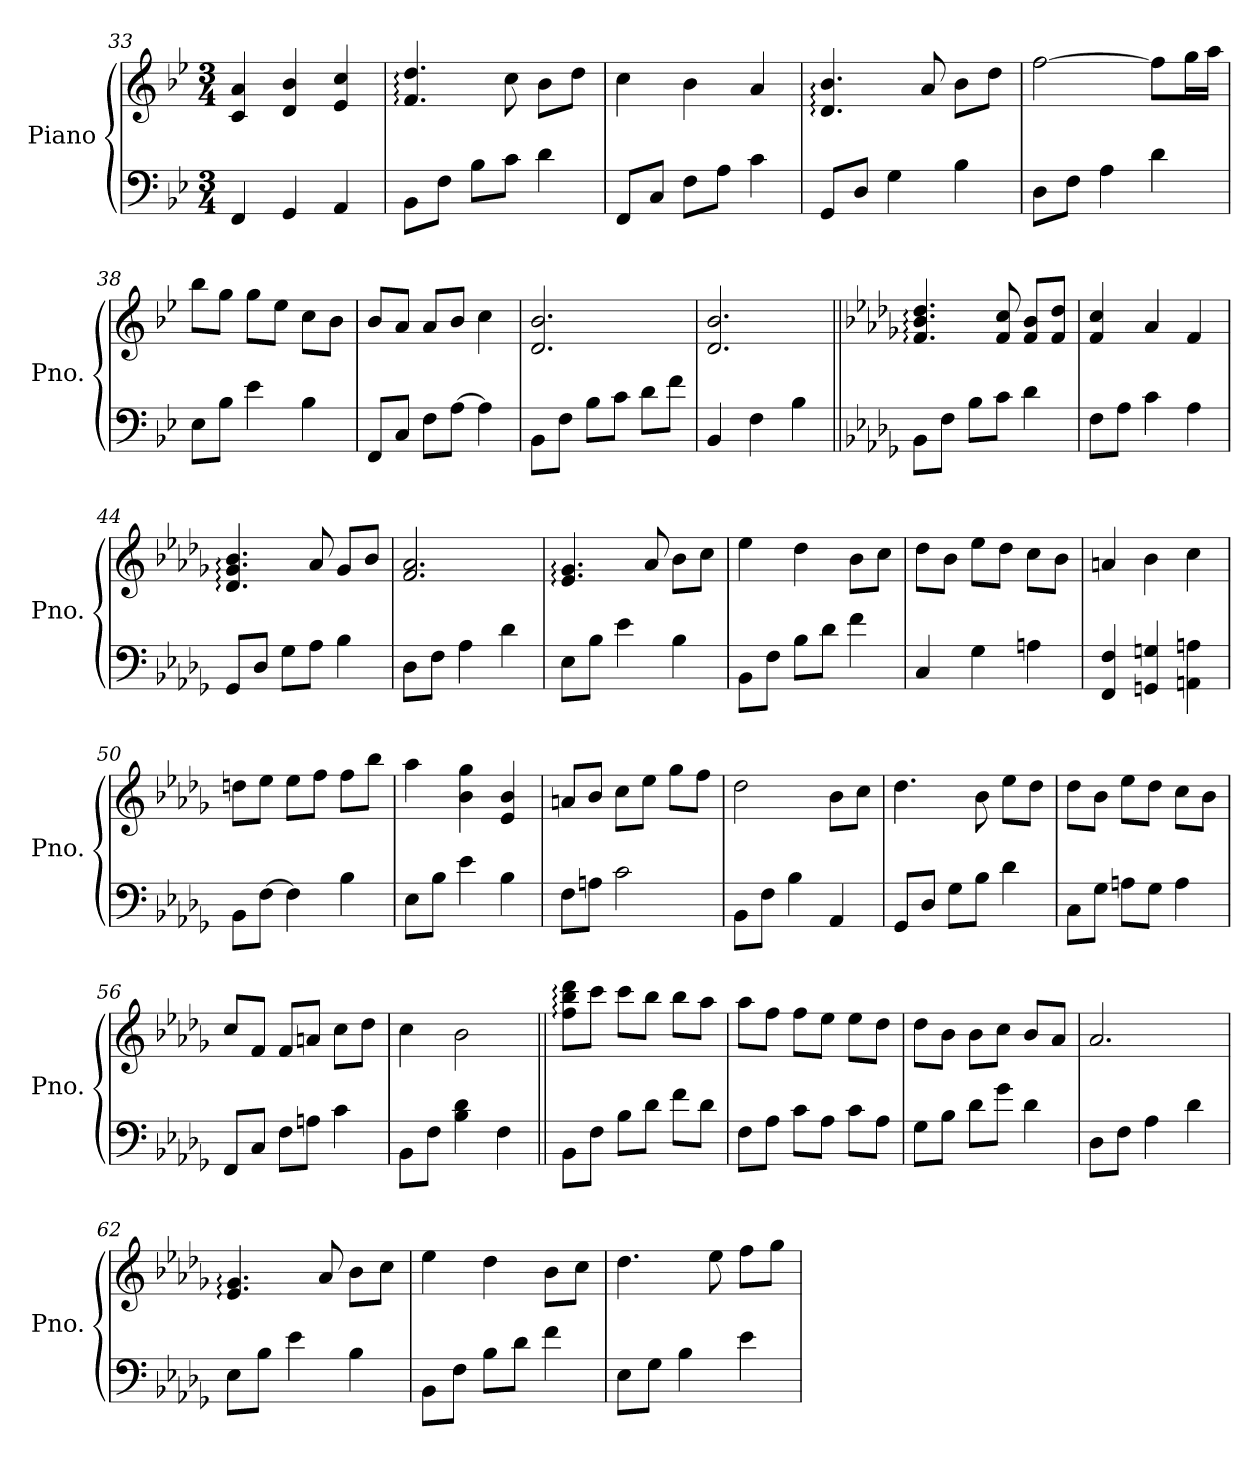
**kern	**kern
*part1	*part1
*staff2	*staff1
*I"Piano	*
*I'Pno.	*
*clefF4	*clefG2
*k[b-e-]	*k[b-e-]
*M3/4	*M3/4
=33	=33
4FF/	4c/ 4a/
4GG/	4d/ 4b-/
4AA/	4e-/ 4cc/
=34	=34
8BB-\L	4.f/: 4.dd/:
8F\J	.
8B-\L	.
8c\J	8cc\
4d\	8b-\L
.	8dd\J
=35	=35
8FF/L	4cc\
8C/J	.
8F\L	4b-\
8A\J	.
4c\	4a/
=36	=36
8GG/L	4.d/: 4.b-/:
8D/J	.
4G\	.
.	8a/
4B-\	8b-\L
.	8dd\J
!!LO:LB:g=z
=37	=37
8D\L	[2ff\
8F\J	.
4A\	.
4d\	8ff\L]
.	16gg\L
.	16aa\JJ
=38	=38
8E-\L	8bb-\L
8B-\J	8gg\J
4e-\	8gg\L
.	8ee-\J
4B-\	8cc\L
.	8b-\J
=39	=39
8FF/L	8b-/L
8C/J	8a/J
8F\L	8a/L
[8A\J	8b-/J
4A\]	4cc\
=40	=40
8BB-\L	2.d/ 2.b-/
8F\J	.
8B-\L	.
8c\J	.
8d\L	.
8f\J	.
=41	=41
4BB-/	2.d/ 2.b-/
4F\	.
4B-\	.
=42||	=42||
*k[b-e-a-d-g-]	*k[b-e-a-d-g-]
8BB-\L	4.f/: 4.b-/: 4.dd-/:
8F\J	.
8B-\L	.
8c\J	8f/ 8cc/
4d-\	8f/ 8b-/L
.	8f/ 8dd-/J
!!LO:LB:g=z
=43	=43
8F\L	4f/ 4cc/
8A-\J	.
4c\	4a-/
4A-\	4f/
=44	=44
8GG-/L	4.d-/: 4.g-/: 4.b-/:
8D-/J	.
8G-\L	.
8A-\J	8a-/
4B-\	8g-/L
.	8b-/J
=45	=45
8D-\L	2.f/ 2.a-/
8F\J	.
4A-\	.
4d-\	.
=46	=46
8E-\L	4.e-/: 4.g-/:
8B-\J	.
4e-\	.
.	8a-/
4B-\	8b-\L
.	8cc\J
=47	=47
8BB-\L	4ee-\
8F\J	.
8B-\L	4dd-\
8d-\J	.
4f\	8b-\L
.	8cc\J
=48	=48
4C/	8dd-\L
.	8b-\J
4G-\	8ee-\L
.	8dd-\J
4An\	8cc\L
.	8b-\J
=49	=49
4FF/ 4F/	4an/
4GGn/ 4Gn/	4b-\
4AAn\ 4An\	4cc\
!!LO:LB:g=z
=50	=50
8BB-\L	8ddn\L
[8F\J	8ee-\J
4F\]	8ee-\L
.	8ff\J
4B-\	8ff\L
.	8bb-\J
=51	=51
8E-\L	4aa-\
8B-\J	.
4e-\	4b-\ 4gg-\
4B-\	4e-/ 4b-/
=52	=52
8F\L	8an/L
8An\J	8b-/J
2c\	8cc\L
.	8ee-\J
.	8gg-\L
.	8ff\J
=53	=53
8BB-\L	2dd-\
8F\J	.
4B-\	.
4AA-/	8b-\L
.	8cc\J
=54	=54
8GG-/L	4.dd-\
8D-/J	.
8G-\L	.
8B-\J	8b-\
4d-\	8ee-\L
.	8dd-\J
=55	=55
8C\L	8dd-\L
8G-\J	8b-\J
8An\L	8ee-\L
8G-\J	8dd-\J
4A\	8cc\L
.	8b-\J
!!LO:LB:g=z
=56	=56
8FF/L	8cc/L
8C/J	8f/J
8F\L	8f/L
8An\J	8an/J
4c\	8cc\L
.	8dd-\J
=57	=57
8BB-\L	4cc\
8F\J	.
4B-\ 4d-\	2b-\
4F\	.
=58||	=58||
8BB-\L	8ff\: 8bb-\: 8ddd-\:L
8F\J	8ccc\J
8B-\L	8ccc\L
8d-\J	8bb-\J
8f\L	8bb-\L
8d-\J	8aa-\J
=59	=59
8F\L	8aa-\L
8A-\J	8ff\J
8c\L	8ff\L
8A-\J	8ee-\J
8c\L	8ee-\L
8A-\J	8dd-\J
=60	=60
8G-\L	8dd-\L
8B-\J	8b-\J
8d-\L	8b-\L
8g-\J	8cc\J
4d-\	8b-/L
.	8a-/J
=61	=61
8D-\L	2.a-/
8F\J	.
4A-\	.
4d-\	.
!!LO:PB:g=z
=62	=62
8E-\L	4.e-/: 4.g-/:
8B-\J	.
4e-\	.
.	8a-/
4B-\	8b-\L
.	8cc\J
=63	=63
8BB-\L	4ee-\
8F\J	.
8B-\L	4dd-\
8d-\J	.
4f\	8b-\L
.	8cc\J
=64	=64
8E-\L	4.dd-\
8G-\J	.
4B-\	.
.	8ee-\
4e-\	8ff\L
.	8gg-\J
=	=
*-	*-
